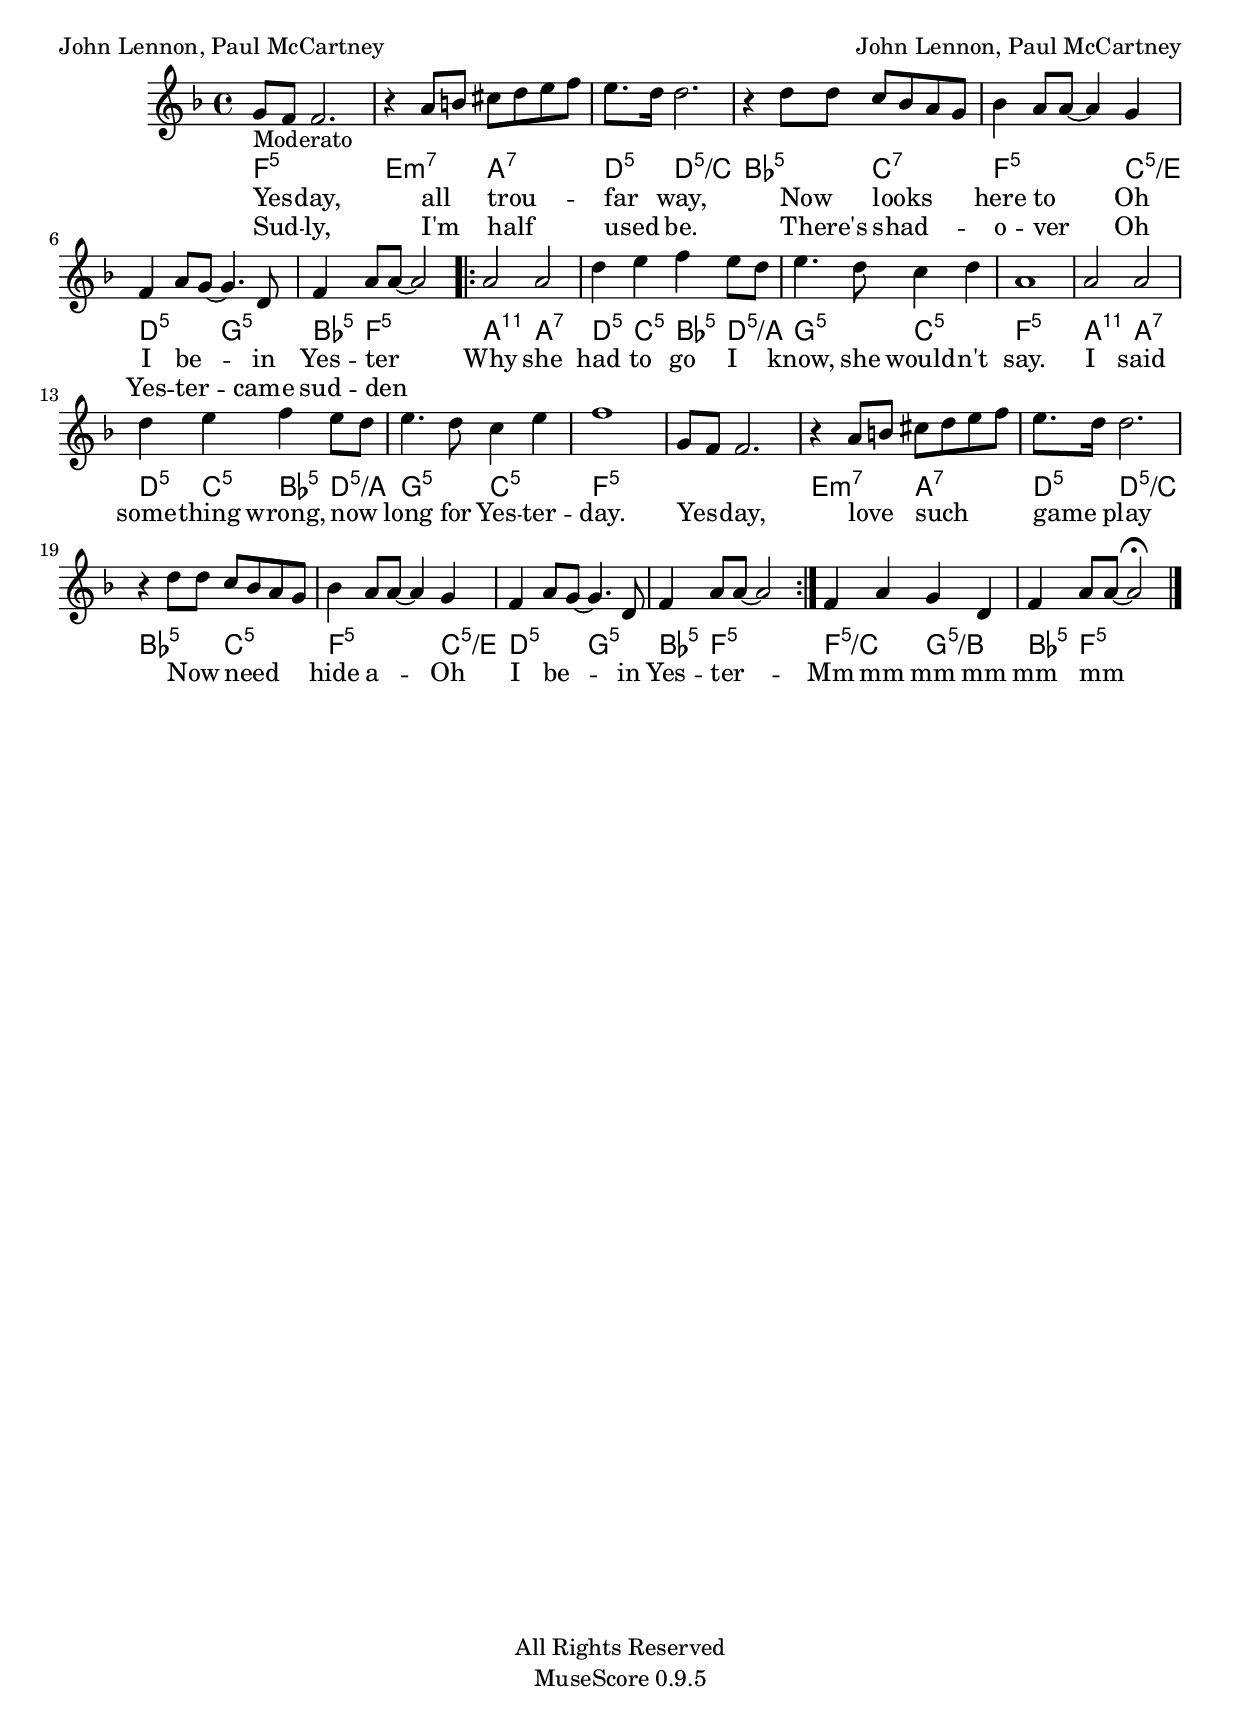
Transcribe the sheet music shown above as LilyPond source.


\version "2.12.3"
% automatically converted from musicXML.xml

\header {
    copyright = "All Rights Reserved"
    encodingdate = "2009-09-04"
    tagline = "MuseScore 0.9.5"
    encodingsoftware = "MuseScore 0.9.5"
    composer = "John Lennon, Paul McCartney"
    poet = "John Lennon, Paul McCartney"
    }

#(set-global-staff-size 20.0762645669)
\paper {
    paper-width = 21.0\cm
    paper-height = 29.7\cm
    top-margin = 1.0\cm
    botton-margin = 2.0\cm
    left-margin = 1.0\cm
    right-margin = 1.0\cm
    }
\layout {
    \context { \Score
        autoBeaming = ##f
        }
    }
PartPOneVoiceOne =  \relative g' {
    \clef "treble" \key f \major \time 4/4 | % 1
    | % 1
    g8 -"Moderato" [ f8 ] f2. | % 2
    | % 2
    r4 a8 [ b8 ] cis8 [ d8 e8 f8 ] | % 3
    | % 3
    e8. [ d16 ] d2. | % 4
    | % 4
    r4 d8 [ d8 ] c8 [ bes8 a8 g8 ] | % 5
    | % 5
    bes4 a8 [ a8 ~ ] a4 g4 | % 6
    | % 6
    f4 a8 [ g8 ~ ] g4. d8 | % 7
    | % 7
    f4 a8 [ a8 ~ ] a2 \repeat volta 2 {
        | % 8
        | % 8
        a2 a2 | % 9
        | % 9
        d4 e4 f4 e8 [ d8 ] | \barNumberCheck #10
        | \barNumberCheck #10
        e4. d8 c4 d4 | % 11
        | % 11
        a1 | % 12
        | % 12
        a2 a2 | % 13
        | % 13
        d4 e4 f4 e8 [ d8 ] | % 14
        | % 14
        e4. d8 c4 e4 | % 15
        | % 15
        f1 | % 16
        g,8 [ f8 ] f2. | % 17
        | % 17
        r4 a8 [ b8 ] cis8 [ d8 e8 f8 ] | % 18
        | % 18
        e8. [ d16 ] d2. | % 19
        | % 19
        r4 d8 [ d8 ] c8 [ bes8 a8 g8 ] | \barNumberCheck #20
        | \barNumberCheck #20
        bes4 a8 [ a8 ~ ] a4 g4 | % 21
        | % 21
        f4 a8 [ g8 ~ ] g4. d8 | % 22
        | % 22
        f4 a8 [ a8 ~ ] a2 }
    | % 23
    | % 23
    f4 a4 g4 d4 | % 24
    | % 24
    f4 a8 [ a8 ~ ] a2 ^\fermata \bar "|."
    }

PartPOneVoiceOneChords =  \chordmode {
    | % 1
    | % 1
    f8:5 | % 2
    | % 2
    s8*7 e4:m7 s4 a8:7 | % 3
    | % 3
    s4. d8.:m5 s16 d2.:m5/+c | % 4
    | % 4
    bes4:5 s4 c8:7 | % 5
    | % 5
    s4. f4:5 s2 c4:5/+e | % 6
    | % 6
    d4:m5 s4 g4.:5 | % 7
    | % 7
    s8 bes4:5 f8:5 | % 8
    | % 8
    s8*5 a2:11 a2:7 | % 9
    | % 9
    d4:m5 c4:5 bes4:5 d8:m5/+a | \barNumberCheck #10
    | \barNumberCheck #10
    s8 g4.:m5 s8 c4:5 | % 11
    | % 11
    s4 f1:5 | % 12
    | % 12
    a2:11 a2:7 | % 13
    | % 13
    d4:m5 c4:5 bes4:5 d8:m5/+a | % 14
    | % 14
    s8 g4.:m5 s8 c4:5 | % 15
    | % 15
    s4 f1:5 | % 16
    | % 17
    | % 17
    s1 e4:m7 s4 a8:7 | % 18
    | % 18
    s4. d8.:m5 s16 d2.:m5/+c | % 19
    | % 19
    bes4:5 s4 c8:5 | \barNumberCheck #20
    | \barNumberCheck #20
    s4. f4:5 s2 c4:5/+e | % 21
    | % 21
    d4:m5 s4 g4.:5 | % 22
    | % 22
    s8 bes4:5 f8:5 | % 23
    | % 23
    s8*5 f4:5/+c s4 g4:5/+b | % 24
    | % 24
    s4 bes4:5 f8:5 }

PartPOneVoiceOneLyricsOne =  \lyricmode { Yes -- day, all trou -- far
    way, Now looks here to Oh I be -- in Yes -- ter Why she had to go I
    know, she would -- "n't" say. I said some -- thing wrong, now long
    for Yes -- ter -- day. Yes -- day, love such game play Now need hide
    a -- Oh I be -- in Yes -- ter -- Mm mm mm mm mm mm }
PartPOneVoiceOneLyricsTwo =  \lyricmode { Sud -- ly, "I'm" half used be.
    "There's" shad -- o -- ver Oh Yes -- ter -- came sud -- den --
    \skip4 \skip4 \skip4 \skip4 \skip4 \skip4 \skip4 \skip4 \skip4
    \skip4 \skip4 \skip4 \skip4 \skip4 \skip4 \skip4 \skip4 \skip4
    \skip4 \skip4 \skip4 \skip4 \skip4 \skip4 \skip4 \skip4 \skip4
    \skip4 \skip4 \skip4 \skip4 \skip4 \skip4 \skip4 \skip4 \skip4
    \skip4 \skip4 \skip4 \skip4 \skip4 \skip4 \skip4 \skip4 }

% The score definition
\new Staff <<
    \context ChordNames = "PartPOneVoiceOneChords" \PartPOneVoiceOneChords
    \context Staff <<
        \context Voice = "PartPOneVoiceOne" { \PartPOneVoiceOne }
        \new Lyrics \lyricsto "PartPOneVoiceOne" \PartPOneVoiceOneLyricsOne
        \new Lyrics \lyricsto "PartPOneVoiceOne" \PartPOneVoiceOneLyricsTwo
        >>
    >>

